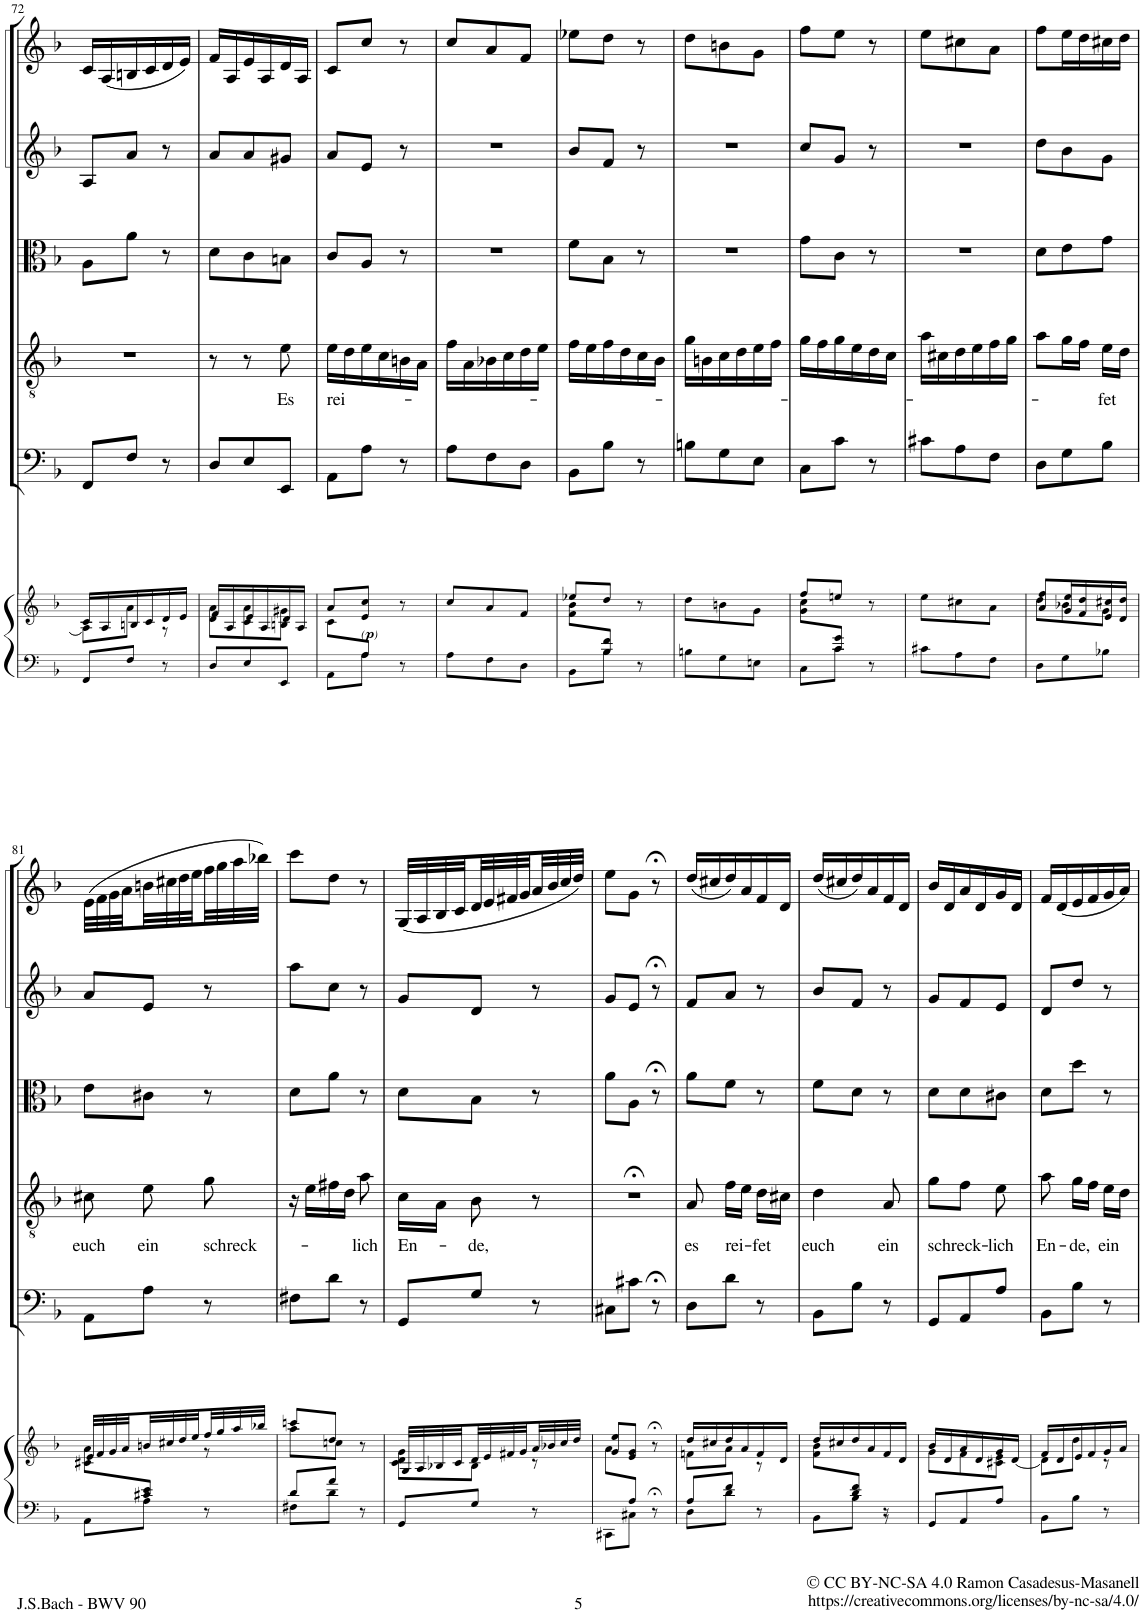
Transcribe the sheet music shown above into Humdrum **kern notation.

**kern	**kern	**dynam	**kern	**kern	**text	**kern	**kern	**kern
*part6	*part6	*part6	*part5	*part4	*part4	*part3	*part2	*part1
*staff7	*staff6	*staff6/7	*staff5	*staff4	*staff4	*staff3	*staff2	*staff1
*I"Piano reduction	*	*	*I"Continuo	*I"Tenore	*	*I"Viola	*I"Violino II	*I"Violino I
*I'Pno	*	*	*	*	*	*I'Vla	*I'Vln	*I'Vln
!!LO:PB:g=z
*clefF4	*clefG2	*	*clefF4	*clefGv2	*	*clefC3	*clefG2	*clefG2
*k[b-]	*k[b-]	*	*k[b-]	*k[b-]	*	*k[b-]	*k[b-]	*k[b-]
*M3/8	*M3/8	*	*M3/8	*M3/8	*	*M3/8	*M3/8	*M3/8
=72	=72	=72	=72	=72	=72	=72	=72	=72
*	*^	*	*	*	*	*	*	*
8FF/L	16c/LL	8A\L]	.	8FF/L	4.r	.	8A\L	8A/L	16c/LL
.	16A/	.	.	.	.	.	.	.	(16A/
8F/J	16Bn/	8a\J	.	8F/J	.	.	8a\J	8a/J	16Bn/
.	16c/	.	.	.	.	.	.	.	16c/
8r	16d/	8r	.	8r	.	.	8r	8r	16d/
.	16e/JJ	.	.	.	.	.	.	.	16e/JJ)
=73	=73	=73	=73	=73	=73	=73	=73	=73	=73
8D/L	16f/LL	8d\ 8a\L	.	8D/L	8r	.	8d\L	8a/L	16f/LL
.	16A/	.	.	.	.	.	.	.	16A/
8E/	16e/	8c\ 8a\	.	8E/	8r	.	8c\	8a/	16e/
.	16A/	.	.	.	.	.	.	.	16A/
!	!	!	!	!	!	!LO:LY:b	!	!	!
8EE/J	16d/	8Bn\ 8g#X\J	.	8EE/J	8e\	Es	8Bn\J	8g#X/J	16d/
.	16A/JJ	.	.	.	.	.	.	.	16A/JJ
=74	=74	=74	=74	=74	=74	=74	=74	=74	=74
*^	*	*	*	*	*	*	*	*	*
!	!	!	!	!	!	!	!LO:LY:b	!	!	!
8ryy	8AA\L	8a/L	8c\L	.	8AA\L	16e\LL	rei-	8c/L	8a/L	8c/L
.	.	.	.	.	.	16d\	.	.	.	.
!	!	!	!	!LO:DY:b	!	!	!	!	!	!
!	!	!	!	!LO:DY:n=1:b	!	!	!	!	!	!
!	!	!	!	!LO:DY:n=2:b	!	!	!	!	!	!
8A/J	8A\J	8e/ 8cc/J	8ryy	other-dynamics p other-dynamics	8A\J	16e\	.	8A/J	8e/J	8cc/J
.	.	.	.	.	.	16c\	.	.	.	.
8ryy	8r	8r	8ryy	.	8r	16Bn\	.	8r	8r	8r
.	.	.	.	.	.	16A\JJ	.	.	.	.
*v	*v	*	*	*	*	*	*	*	*	*
*	*v	*v	*	*	*	*	*	*	*
=75	=75	=75	=75	=75	=75	=75	=75	=75
8A\L	8cc/L	.	8A\L	16f\LL	.	4.r	4.r	8cc/L
.	.	.	.	16A\	.	.	.	.
8F\	8a/	.	8F\	16B-X\	.	.	.	8a/
.	.	.	.	16c\	.	.	.	.
8D\J	8f/J	.	8D\J	16d\	.	.	.	8f/J
.	.	.	.	16e\JJ	.	.	.	.
=76	=76	=76	=76	=76	=76	=76	=76	=76
*^	*^	*	*	*	*	*	*	*
8ryy	8BB-\L	8ee-X/L	8f\ 8b-\L	.	8BB-\L	16f\LL	.	8f\L	8b-/L	8ee-X\L
.	.	.	.	.	.	16e\	.	.	.	.
8B-/ 8f/J	8B-\J	8dd/J	8ryy	.	8B-\J	16f\	.	8B-\J	8f/J	8dd\J
.	.	.	.	.	.	16d\	.	.	.	.
8ryy	8r	8r	8ryy	.	8r	16c\	.	8r	8r	8r
.	.	.	.	.	.	16B-\JJ	.	.	.	.
*v	*v	*	*	*	*	*	*	*	*	*
*	*v	*v	*	*	*	*	*	*	*
=77	=77	=77	=77	=77	=77	=77	=77	=77
8Bn\L	8dd\L	.	8Bn\L	16g\LL	.	4.r	4.r	8dd\L
.	.	.	.	16Bn\	.	.	.	.
8G\	8bn\	.	8G\	16c\	.	.	.	8bn\
.	.	.	.	16d\	.	.	.	.
8En\J	8g\J	.	8E\J	16e\	.	.	.	8g\J
.	.	.	.	16f\JJ	.	.	.	.
=78	=78	=78	=78	=78	=78	=78	=78	=78
*^	*^	*	*	*	*	*	*	*
8ryy	8C\L	8ff/L	8g\ 8cc\L	.	8C\L	16g\LL	.	8g\L	8cc/L	8ff\L
.	.	.	.	.	.	16f\	.	.	.	.
8c/ 8g/J	8c\J	8een/J	8ryy	.	8c\J	16g\	.	8c\J	8g/J	8ee\J
.	.	.	.	.	.	16e\	.	.	.	.
8ryy	8r	8r	8ryy	.	8r	16d\	.	8r	8r	8r
.	.	.	.	.	.	16c\JJ	.	.	.	.
*v	*v	*	*	*	*	*	*	*	*	*
*	*v	*v	*	*	*	*	*	*	*
=79	=79	=79	=79	=79	=79	=79	=79	=79
8c#X\L	8ee\L	.	8c#X\L	16a\LL	.	4.r	4.r	8ee\L
.	.	.	.	16c#X\	.	.	.	.
8A\	8cc#X\	.	8A\	16d\	.	.	.	8cc#X\
.	.	.	.	16e\	.	.	.	.
8F\J	8a\J	.	8F\J	16f\	.	.	.	8a\J
.	.	.	.	16g\JJ	.	.	.	.
=80	=80	=80	=80	=80	=80	=80	=80	=80
*	*^	*	*	*	*	*	*	*
8D\L	8a/ 8ff/L	8dd\L	.	8D\L	8a\L	.	8d\L	8dd\L	8ff\L
8G\	16g/ 16ee/L	8b-X\	.	8G\	16g\L	.	8e\	8b-\	16ee\L
.	16f/ 16dd/	.	.	.	16f\JJ	.	.	.	16dd\
!	!	!	!	!	!	!LO:LY:b	!	!	!
8B-X\J	16e/ 16cc#X/	8g\J	.	8B-\J	16e\LL	-fet	8g\J	8g\J	16cc#X\
.	16d/ 16dd/JJ	.	.	.	16d\JJ	.	.	.	16dd\JJ
!!LO:LB:g=z
=81	=81	=81	=81	=81	=81	=81	=81	=81	=81
*^	*	*	*	*	*	*	*	*	*
!	!	!	!	!	!	!	!LO:LY:b	!	!	!
8ryy	8AA\L	32e/LLL	8c#X\ 8a\L	.	8AA\L	8c#X\	euch	8e\L	8a/L	(32e\LLL
.	.	32f/	.	.	.	.	.	.	.	32f\
.	.	32g/	.	.	.	.	.	.	.	32g\
.	.	32a/	.	.	.	.	.	.	.	32a\
!	!	!	!	!	!	!	!LO:LY:b	!	!	!
8c#X/ 8e/J	8A\J	32bn/	8ryy	.	8A\J	8e\	ein	8c#X\J	8e/J	32bn\
.	.	32cc#X/	.	.	.	.	.	.	.	32cc#X\
.	.	32dd/	.	.	.	.	.	.	.	32dd\
.	.	32ee/	.	.	.	.	.	.	.	32ee\
!	!	!	!	!	!	!	!LO:LY:b	!	!	!
8ryy	8r	32ff/	8r	.	8r	8g\	schreck-	8r	8r	32ff\
.	.	32gg/	.	.	.	.	.	.	.	32gg\
.	.	32aa/	.	.	.	.	.	.	.	32aa\
.	.	32bb-X/JJJ	.	.	.	.	.	.	.	32bb-X\JJJ)
=82	=82	=82	=82	=82	=82	=82	=82	=82	=82	=82
8d/L	8F#X\L	8cccn/L	8aa\L	.	8F#X\L	16r	.	8d\L	8aa\L	8ccc\L
.	.	.	.	.	.	16e\LL	.	.	.	.
8a/J	8d\J	8dd/J	8ccn\J	.	8d\J	16f#X\	.	8a\J	8cc\J	8dd\J
.	.	.	.	.	.	16d\JJ	.	.	.	.
!	!	!	!	!	!	!	!LO:LY:b	!	!	!
8r	8ryy	8r	8ryy	.	8r	8a\	-lich	8r	8r	8r
=83	=83	=83	=83	=83	=83	=83	=83	=83	=83	=83
!	!	!	!	!	!	!	!LO:LY:b	!	!	!
*v	*v	*	*	*	*	*	*	*	*	*
8GG/L	32G/LLL	8c\ 8d\ 8g\L	.	8GG/L	16c\LL	En-	8d\L	8g/L	(32G/LLL
.	32A/	.	.	.	.	.	.	.	32A/
.	32B-X/	.	.	.	16A\JJ	.	.	.	32B-/
.	32c/	.	.	.	.	.	.	.	32c/
!	!	!	!	!	!	!LO:LY:b	!	!	!
8G/J	32d/	8B-\J	.	8G/J	8B-\	-de,	8B-\J	8d/J	32d/
.	32e/	.	.	.	.	.	.	.	32e/
.	32f#X/	.	.	.	.	.	.	.	32f#X/
.	32g/	.	.	.	.	.	.	.	32g/
8r	32a/	8r	.	8r	8r	.	8r	8r	32a/
.	32b-X/	.	.	.	.	.	.	.	32b-/
.	32cc/	.	.	.	.	.	.	.	32cc/
.	32dd/JJJ	.	.	.	.	.	.	.	32dd/JJJ)
=84	=84	=84	=84	=84	=84	=84	=84	=84	=84
*^	*	*	*	*	*	*	*	*	*
8ryy	8CC#X\L	8g/ 8ee/L	8a\L	.	8C#X\L	4.r;<	.	8a\L	8g/L	8ee\L
8A/J	8C#X\J	8e/ 8g/J	8ryy	.	8c#X\J	.	.	8A\J	8e/J	8g\J
8ryy	8r;<	8r;<	8ryy	.	8r;<	.	.	8r;<	8r;<	8r;<
=85	=85	=85	=85	=85	=85	=85	=85	=85	=85	=85
!	!	!	!	!	!	!	!LO:LY:b	!	!	!
8A/L	8D\L	16dd/LL	8fn\L	.	8D\L	8A/	es	8a\L	8f/L	(16dd/LL
.	.	16cc#X/	.	.	.	.	.	.	.	16cc#X/
!	!	!	!	!	!	!	!LO:LY:b	!	!	!
8f/J	8d\J	16dd/	8a\J	.	8d\J	16f\LL	rei-	8f\J	8a/J	16dd/)
.	.	16a/	.	.	.	16e\JJ	.	.	.	16a/
!	!	!	!	!	!	!	!LO:LY:b	!	!	!
8r	8ryy	16f/	8r	.	8r	16d\LL	-fet	8r	8r	16f/
.	.	16d/JJ	.	.	.	16c#X\JJ	.	.	.	16d/JJ
=86	=86	=86	=86	=86	=86	=86	=86	=86	=86	=86
!	!	!	!	!	!	!	!LO:LY:b	!	!	!
8ryy	8BB-\L	16dd/LL	8f\ 8b-\L	.	8BB-\L	4d\	euch	8f\L	8b-/L	(16dd/LL
.	.	16cc#X/	.	.	.	.	.	.	.	16cc#X/
8d/ 8f/J	8B-\J	16dd/	8ryy	.	8B-\J	.	.	8d\J	8f/J	16dd/)
.	.	16a/	.	.	.	.	.	.	.	16a/
!	!	!	!	!	!	!	!LO:LY:b	!	!	!
8ryy	8r	16f/	8r	.	8r	8A/	ein	8r	8r	16f/
.	.	16d/JJ	.	.	.	.	.	.	.	16d/JJ
*v	*v	*	*	*	*	*	*	*	*	*
=87	=87	=87	=87	=87	=87	=87	=87	=87	=87
!	!	!	!	!	!	!LO:LY:b	!	!	!
8GG/L	16b-/LL	8g\L	.	8GG/L	8g\L	schreck-	8d\L	8g/L	16b-/LL
.	16d/	.	.	.	.	.	.	.	16d/
8AA/	16a/	8f\	.	8AA/	8f\J	.	8d\	8f/	16a/
.	16d/	.	.	.	.	.	.	.	16d/
!	!	!	!	!	!	!LO:LY:b	!	!	!
8A/J	16g/	8c#X\ 8e\J	.	8A/J	8e\	-lich	8c#X\J	8e/J	16g/
.	[<16d/JJ	.	.	.	.	.	.	.	16d/JJ
=88	=88	=88	=88	=88	=88	=88	=88	=88	=88
!	!	!	!	!	!	!LO:LY:b	!	!	!
8BB-\L	16f/LL	8d\L]	.	8BB-\L	8a\	En-	8d\L	8d/L	16f/LL
.	16d/	.	.	.	.	.	.	.	(16d/
!	!	!	!	!	!	!LO:LY:b	!	!	!
8B-\J	16e/	8dd\J	.	8B-\J	16g\LL	-de,	8dd\J	8dd/J	16e/
.	16f/	.	.	.	16f\JJ	.	.	.	16f/
!	!	!	!	!	!	!LO:LY:b	!	!	!
8r	16g/	8r	.	8r	16e\LL	ein	8r	8r	16g/
.	16a/JJ	.	.	.	16d\JJ	.	.	.	16a/JJ)
*	*v	*v	*	*	*	*	*	*	*
=	=	=	=	=	=	=	=	=
*-	*-	*-	*-	*-	*-	*-	*-	*-
